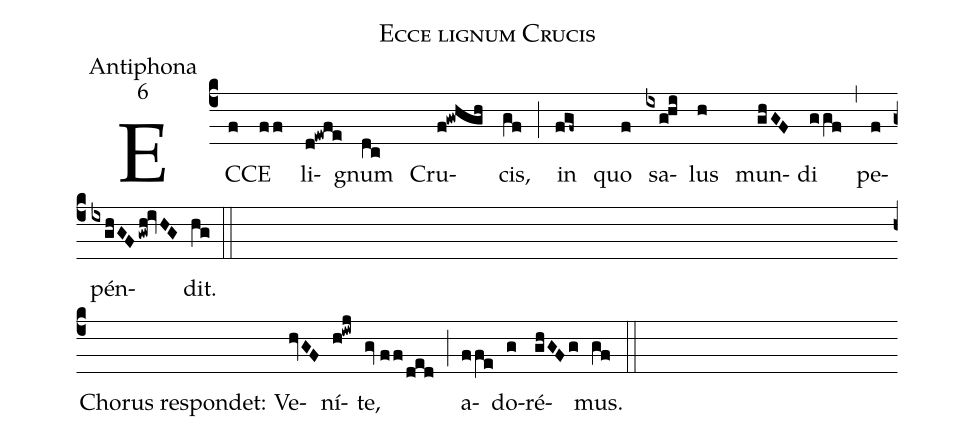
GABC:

name:Ecce lignum Crucis;
office-part:Antiphona;
mode:6;
%%
(c4) EC(f)CE(ff) li(d!ewfe)gnum(dc) Cru(f!gwhgh)cis,(gf) (;) in(fgf~) quo(f) sa(ixg!hi)lus(h) mun(ghGF)di(ggf) (,) pe(f)pén(ixghGF/gwh!ivHG)dit.(hg) (::) (Z)
<v>Chorus respondet: </v> Ve(hvGF)ní(h!iwj)te,(gv//ff/ded) (;) a(ffe)do(g)ré(ghGFg)mus.(gf) (::)
